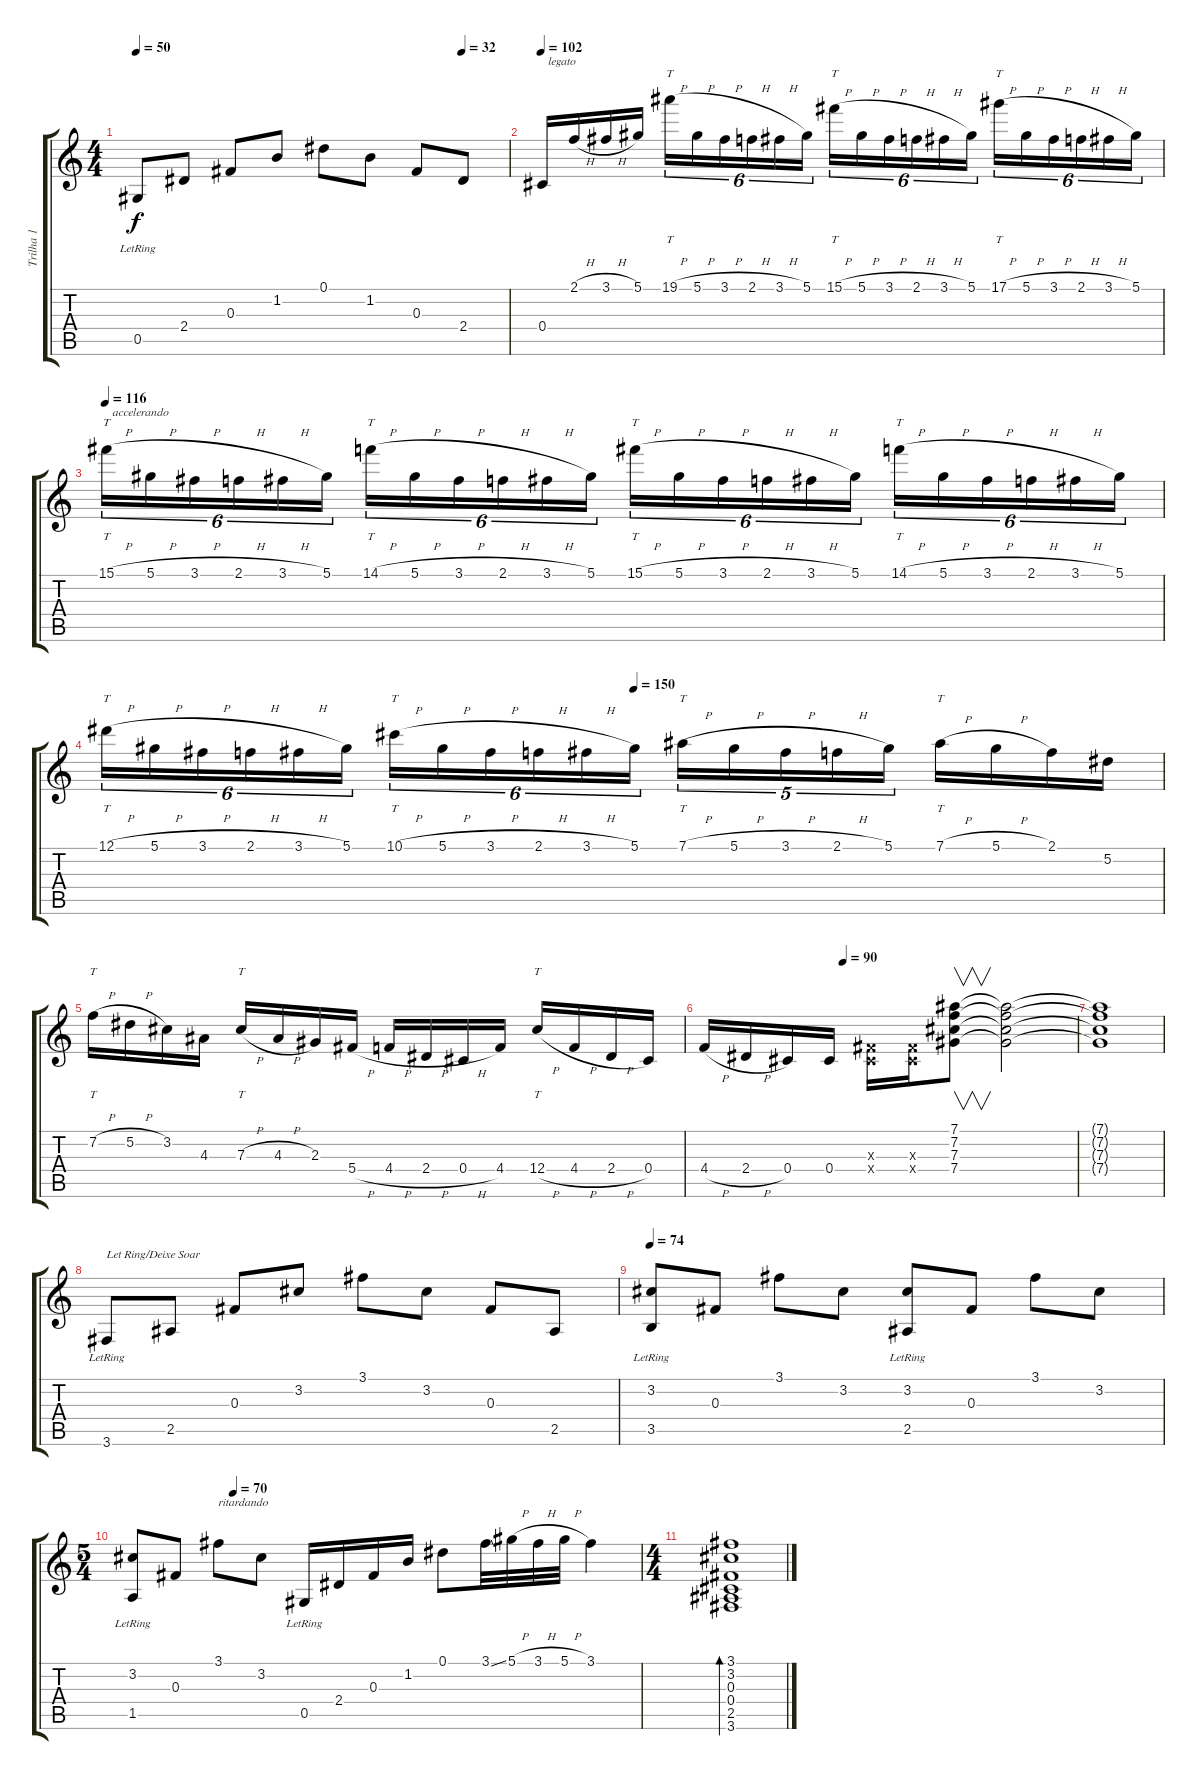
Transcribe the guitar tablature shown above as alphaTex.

\track ("Trilha 1" "Trilha 1") {instrument acousticguitarsteel}
\staff {score tabs}
\tuning (Eb4 Bb3 Gb3 Db3 Ab2 Eb2) {hide}
\ts (4 4)
\tempo 50
\tempo (32 0.875)
\clef g2
\ks c
0.5{lr}.8{dy f} 2.4.8 0.3.8 1.2.8 0.1.8 1.2.8 0.3.8 2.4.8 |
\tempo 102
0.4.16{txt "  legato"} 2.1{h}.16 3.1{h}.16 5.1.16 19.1{h}.16{tt tu (6 4)} 5.1{h}.16{tu (6 4)} 3.1{h}.16{tu (6 4)} 2.1{h}.16{tu (6 4)} 3.1{h}.16{tu (6 4)} 5.1.16{tu (6 4)} 15.1{h}.16{tt tu (6 4)} 5.1{h}.16{tu (6 4)} 3.1{h}.16{tu (6 4)} 2.1{h}.16{tu (6 4)} 3.1{h}.16{tu (6 4)} 5.1.16{tu (6 4)} 17.1{h}.16{tt tu (6 4)} 5.1{h}.16{tu (6 4)} 3.1{h}.16{tu (6 4)} 2.1{h}.16{tu (6 4)} 3.1{h}.16{tu (6 4)} 5.1.16{tu (6 4)} |
\tempo 116
15.1{h}.16{tt tu (6 4) txt "  accelerando"} 5.1{h}.16{tu (6 4)} 3.1{h}.16{tu (6 4)} 2.1{h}.16{tu (6 4)} 3.1{h}.16{tu (6 4)} 5.1.16{tu (6 4)} 14.1{h}.16{tt tu (6 4)} 5.1{h}.16{tu (6 4)} 3.1{h}.16{tu (6 4)} 2.1{h}.16{tu (6 4)} 3.1{h}.16{tu (6 4)} 5.1.16{tu (6 4)} 15.1{h}.16{tt tu (6 4)} 5.1{h}.16{tu (6 4)} 3.1{h}.16{tu (6 4)} 2.1{h}.16{tu (6 4)} 3.1{h}.16{tu (6 4)} 5.1.16{tu (6 4)} 14.1{h}.16{tt tu (6 4)} 5.1{h}.16{tu (6 4)} 3.1{h}.16{tu (6 4)} 2.1{h}.16{tu (6 4)} 3.1{h}.16{tu (6 4)} 5.1.16{tu (6 4)} |
\tempo (150 0.5)
12.1{h}.16{tt tu (6 4)} 5.1{h}.16{tu (6 4)} 3.1{h}.16{tu (6 4)} 2.1{h}.16{tu (6 4)} 3.1{h}.16{tu (6 4)} 5.1.16{tu (6 4)} 10.1{h}.16{tt tu (6 4)} 5.1{h}.16{tu (6 4)} 3.1{h}.16{tu (6 4)} 2.1{h}.16{tu (6 4)} 3.1{h}.16{tu (6 4)} 5.1.16{tu (6 4)} 7.1{h}.16{tt tu (5 4)} 5.1{h}.16{tu (5 4)} 3.1{h}.16{tu (5 4)} 2.1{h}.16{tu (5 4)} 5.1.16{tu (5 4)} 7.1{h}.16{tt} 5.1{h}.16 2.1.16 5.2.16 |
7.2{h}.16{tt} 5.2{h}.16 3.2.16 4.3.16 7.3{h}.16{tt} 4.3{h}.16 2.3.16 5.4{h}.16 4.4{h}.16 2.4{h}.16 0.4{h}.16 4.4.16 12.4{h}.16{tt} 4.4{h}.16 2.4{h}.16 0.4.16 |
\tempo (90 0.375)
4.4{h}.16 2.4{h}.16 0.4.16 0.4.16 (0.3{x} 0.4{x}).16 (0.3{x} 0.4{x}).16 (7.1 7.2 7.3 7.4).8{v} (7.1{t} 7.2{t} 7.3{t} 7.4{t}).2 |
(7.1{t} 7.2{t} 7.3{t} 7.4{t}).1 |
3.6{lr}.8{txt "Let Ring/Deixe Soar"} 2.5.8 0.3.8 3.2.8 3.1.8 3.2.8 0.3.8 2.5.8 |
\tempo 74
(3.2 3.5{lr}).8 0.3.8 3.1.8 3.2.8 (3.2 2.5{lr}).8 0.3.8 3.1.8 3.2.8 |
\ts (5 4)
\tempo (70 0.2)
(3.2 1.5{lr}).8 0.3.8 3.1.8{txt "ritardando"} 3.2.8 0.5{lr}.16 2.4.16 0.3.16 1.2.16 0.1.8 3.1{ss}.32 5.1{h}.32 3.1{h}.32 5.1{h}.32 3.1.4 |
\ts (4 4)
(3.1 3.2 0.3 0.4 2.5 3.6).1{bd 240}
